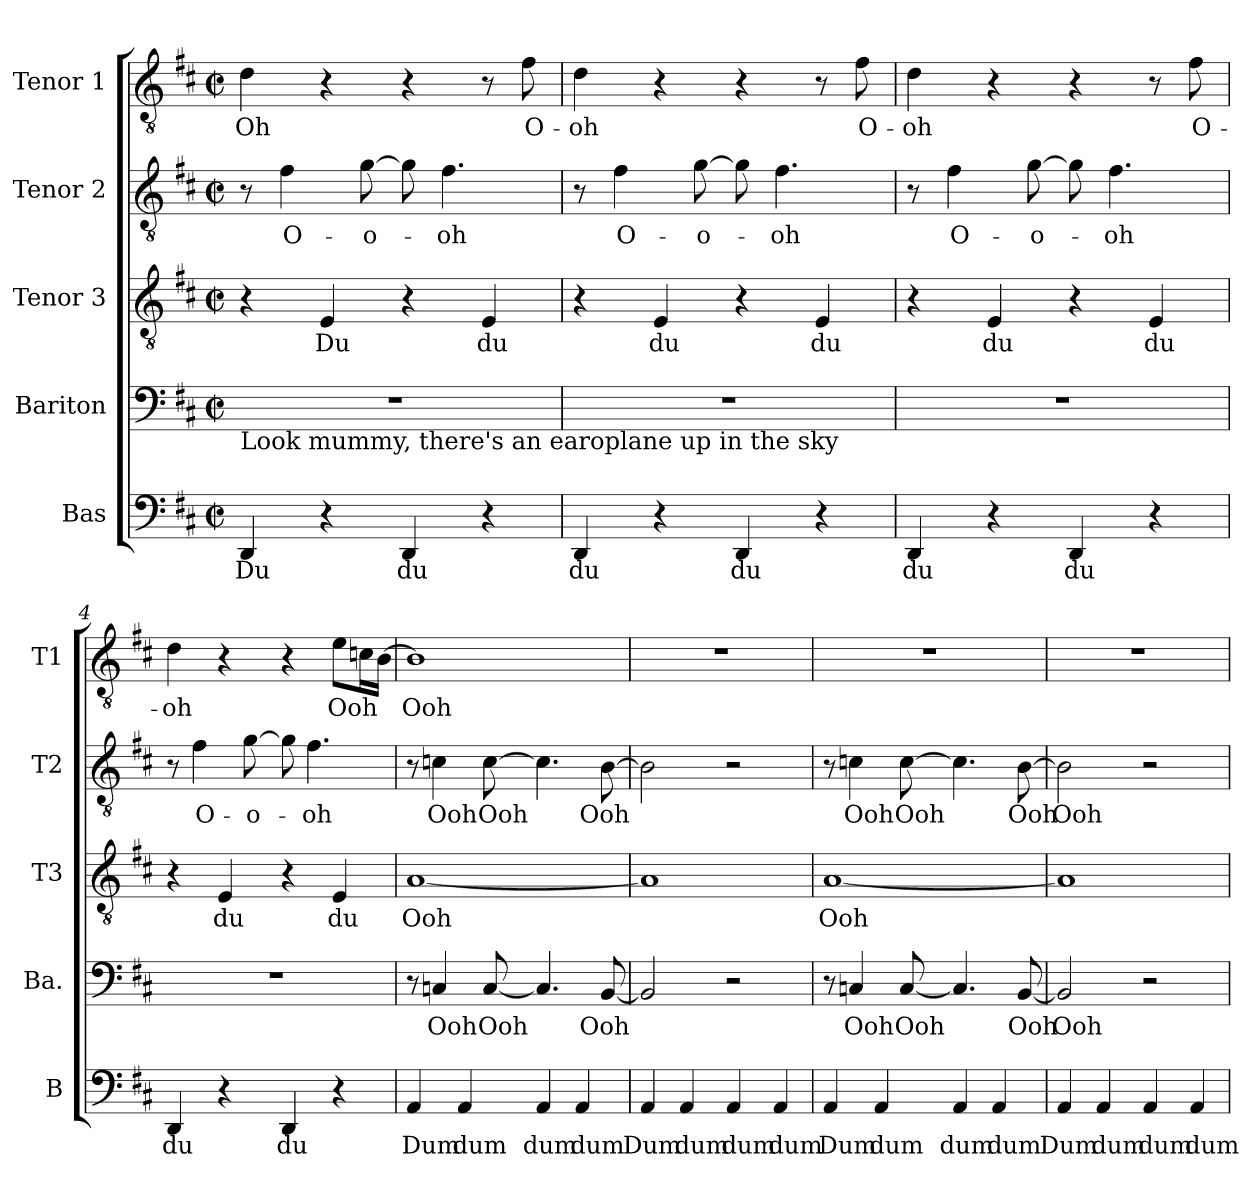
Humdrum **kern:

**kern	**text	**kern	**text	**kern	**text	**kern	**text	**kern	**text
*part5	*part5	*part4	*part4	*part3	*part3	*part2	*part2	*part1	*part1
*staff5	*staff5	*staff4	*staff4	*staff3	*staff3	*staff2	*staff2	*staff1	*staff1
*I"Bas	*	*I"Bariton	*	*I"Tenor 3	*	*I"Tenor 2	*	*I"Tenor 1	*
*I'B	*	*I'Ba.	*	*I'T3	*	*I'T2	*	*I'T1	*
*clefF4	*	*clefF4	*	*clefGv2	*	*clefGv2	*	*clefGv2	*
*k[f#c#]	*	*k[f#c#]	*	*k[f#c#]	*	*k[f#c#]	*	*k[f#c#]	*
*M2/2	*	*M2/2	*	*M2/2	*	*M2/2	*	*M2/2	*
*met(c|)	*	*met(c|)	*	*met(c|)	*	*met(c|)	*	*met(c|)	*
*MM110	*	*MM110	*	*MM110	*	*MM110	*	*MM110	*
=1	=1	=1	=1	=1	=1	=1	=1	=1	=1
!	!	!LO:TX:b:t=Look mummy, there's an earoplane up in the sky	!	!	!	!	!	!	!
!	!LO:LY:b	!	!	!	!	!	!	!	!LO:LY:b
4DD/	Du	1r	.	4r	.	8r	.	4d\	Oh
!	!	!	!	!	!	!	!LO:LY:b	!	!
.	.	.	.	.	.	4f#\	O-	.	.
!	!	!	!	!	!LO:LY:b	!	!	!	!
4r	.	.	.	4E/	Du	.	.	4r	.
!	!	!	!	!	!	!	!LO:LY:b	!	!
.	.	.	.	.	.	[8g\	-o-	.	.
!	!LO:LY:b	!	!	!	!	!	!	!	!
4DD/	du	.	.	4r	.	8g\]	.	4r	.
!	!	!	!	!	!	!	!LO:LY:b	!	!
.	.	.	.	.	.	4.f#\	-oh	.	.
!	!	!	!	!	!LO:LY:b	!	!	!	!
4r	.	.	.	4E/	du	.	.	8r	.
!	!	!	!	!	!	!	!	!	!LO:LY:b
.	.	.	.	.	.	.	.	8f#\	O-
=2	=2	=2	=2	=2	=2	=2	=2	=2	=2
!	!LO:LY:b	!	!	!	!	!	!	!	!LO:LY:b
4DD/	du	1r	.	4r	.	8r	.	4d\	-oh
!	!	!	!	!	!	!	!LO:LY:b	!	!
.	.	.	.	.	.	4f#\	O-	.	.
!	!	!	!	!	!LO:LY:b	!	!	!	!
4r	.	.	.	4E/	du	.	.	4r	.
!	!	!	!	!	!	!	!LO:LY:b	!	!
.	.	.	.	.	.	[8g\	-o-	.	.
!	!LO:LY:b	!	!	!	!	!	!	!	!
4DD/	du	.	.	4r	.	8g\]	.	4r	.
!	!	!	!	!	!	!	!LO:LY:b	!	!
.	.	.	.	.	.	4.f#\	-oh	.	.
!	!	!	!	!	!LO:LY:b	!	!	!	!
4r	.	.	.	4E/	du	.	.	8r	.
!	!	!	!	!	!	!	!	!	!LO:LY:b
.	.	.	.	.	.	.	.	8f#\	O-
=3	=3	=3	=3	=3	=3	=3	=3	=3	=3
!	!LO:LY:b	!	!	!	!	!	!	!	!LO:LY:b
4DD/	du	1r	.	4r	.	8r	.	4d\	-oh
!	!	!	!	!	!	!	!LO:LY:b	!	!
.	.	.	.	.	.	4f#\	O-	.	.
!	!	!	!	!	!LO:LY:b	!	!	!	!
4r	.	.	.	4E/	du	.	.	4r	.
!	!	!	!	!	!	!	!LO:LY:b	!	!
.	.	.	.	.	.	[8g\	-o-	.	.
!	!LO:LY:b	!	!	!	!	!	!	!	!
4DD/	du	.	.	4r	.	8g\]	.	4r	.
!	!	!	!	!	!	!	!LO:LY:b	!	!
.	.	.	.	.	.	4.f#\	-oh	.	.
!	!	!	!	!	!LO:LY:b	!	!	!	!
4r	.	.	.	4E/	du	.	.	8r	.
!	!	!	!	!	!	!	!	!	!LO:LY:b
.	.	.	.	.	.	.	.	8f#\	O-
=4	=4	=4	=4	=4	=4	=4	=4	=4	=4
!	!LO:LY:b	!	!	!	!	!	!	!	!LO:LY:b
4DD/	du	1r	.	4r	.	8r	.	4d\	-oh
!	!	!	!	!	!	!	!LO:LY:b	!	!
.	.	.	.	.	.	4f#\	O-	.	.
!	!	!	!	!	!LO:LY:b	!	!	!	!
4r	.	.	.	4E/	du	.	.	4r	.
!	!	!	!	!	!	!	!LO:LY:b	!	!
.	.	.	.	.	.	[8g\	-o-	.	.
!	!LO:LY:b	!	!	!	!	!	!	!	!
4DD/	du	.	.	4r	.	8g\]	.	4r	.
!	!	!	!	!	!	!	!LO:LY:b	!	!
.	.	.	.	.	.	4.f#\	-oh	.	.
!	!	!	!	!	!LO:LY:b	!	!	!	!LO:LY:b
4r	.	.	.	4E/	du	.	.	8e\L	Ooh
.	.	.	.	.	.	.	.	16cn\L	.
.	.	.	.	.	.	.	.	[16B\JJ	.
!!LO:LB:g=z
=5	=5	=5	=5	=5	=5	=5	=5	=5	=5
!	!LO:LY:b	!	!	!	!LO:LY:b	!	!	!	!LO:LY:b
4AA/	Dum	8r	.	[1A	Ooh	8r	.	1B]	Ooh
!	!	!	!LO:LY:b	!	!	!	!LO:LY:b	!	!
.	.	4Cn/	Ooh	.	.	4cn\	Ooh	.	.
!	!LO:LY:b	!	!	!	!	!	!	!	!
4AA/	dum	.	.	.	.	.	.	.	.
!	!	!	!LO:LY:b	!	!	!	!LO:LY:b	!	!
.	.	[8C/	Ooh	.	.	[8c\	Ooh	.	.
!	!LO:LY:b	!	!	!	!	!	!	!	!
4AA/	dum	4.C/]	.	.	.	4.c\]	.	.	.
!	!LO:LY:b	!	!	!	!	!	!	!	!
4AA/	dum	.	.	.	.	.	.	.	.
!	!	!	!LO:LY:b	!	!	!	!LO:LY:b	!	!
.	.	[8BB/	Ooh	.	.	[8B\	Ooh	.	.
=6	=6	=6	=6	=6	=6	=6	=6	=6	=6
!	!LO:LY:b	!	!	!	!	!	!	!	!
4AA/	Dum	2BB/]	.	1A]	.	2B\]	.	1r	.
!	!LO:LY:b	!	!	!	!	!	!	!	!
4AA/	dum	.	.	.	.	.	.	.	.
!	!LO:LY:b	!	!	!	!	!	!	!	!
4AA/	dum	2r	.	.	.	2r	.	.	.
!	!LO:LY:b	!	!	!	!	!	!	!	!
4AA/	dum	.	.	.	.	.	.	.	.
=7	=7	=7	=7	=7	=7	=7	=7	=7	=7
!	!LO:LY:b	!	!	!	!LO:LY:b	!	!	!	!
4AA/	Dum	8r	.	[1A	Ooh	8r	.	1r	.
!	!	!	!LO:LY:b	!	!	!	!LO:LY:b	!	!
.	.	4Cn/	Ooh	.	.	4cn\	Ooh	.	.
!	!LO:LY:b	!	!	!	!	!	!	!	!
4AA/	dum	.	.	.	.	.	.	.	.
!	!	!	!LO:LY:b	!	!	!	!LO:LY:b	!	!
.	.	[8C/	Ooh	.	.	[8c\	Ooh	.	.
!	!LO:LY:b	!	!	!	!	!	!	!	!
4AA/	dum	4.C/]	.	.	.	4.c\]	.	.	.
!	!LO:LY:b	!	!	!	!	!	!	!	!
4AA/	dum	.	.	.	.	.	.	.	.
!	!	!	!LO:LY:b	!	!	!	!LO:LY:b	!	!
.	.	[8BB/	Ooh	.	.	[8B\	Ooh	.	.
=8	=8	=8	=8	=8	=8	=8	=8	=8	=8
!	!LO:LY:b	!	!LO:LY:b	!	!	!	!LO:LY:b	!	!
4AA/	Dum	2BB/]	Ooh	1A]	.	2B\]	Ooh	1r	.
!	!LO:LY:b	!	!	!	!	!	!	!	!
4AA/	dum	.	.	.	.	.	.	.	.
!	!LO:LY:b	!	!	!	!	!	!	!	!
4AA/	dum	2r	.	.	.	2r	.	.	.
!	!LO:LY:b	!	!	!	!	!	!	!	!
4AA/	dum	.	.	.	.	.	.	.	.
=	=	=	=	=	=	=	=	=	=
*-	*-	*-	*-	*-	*-	*-	*-	*-	*-
